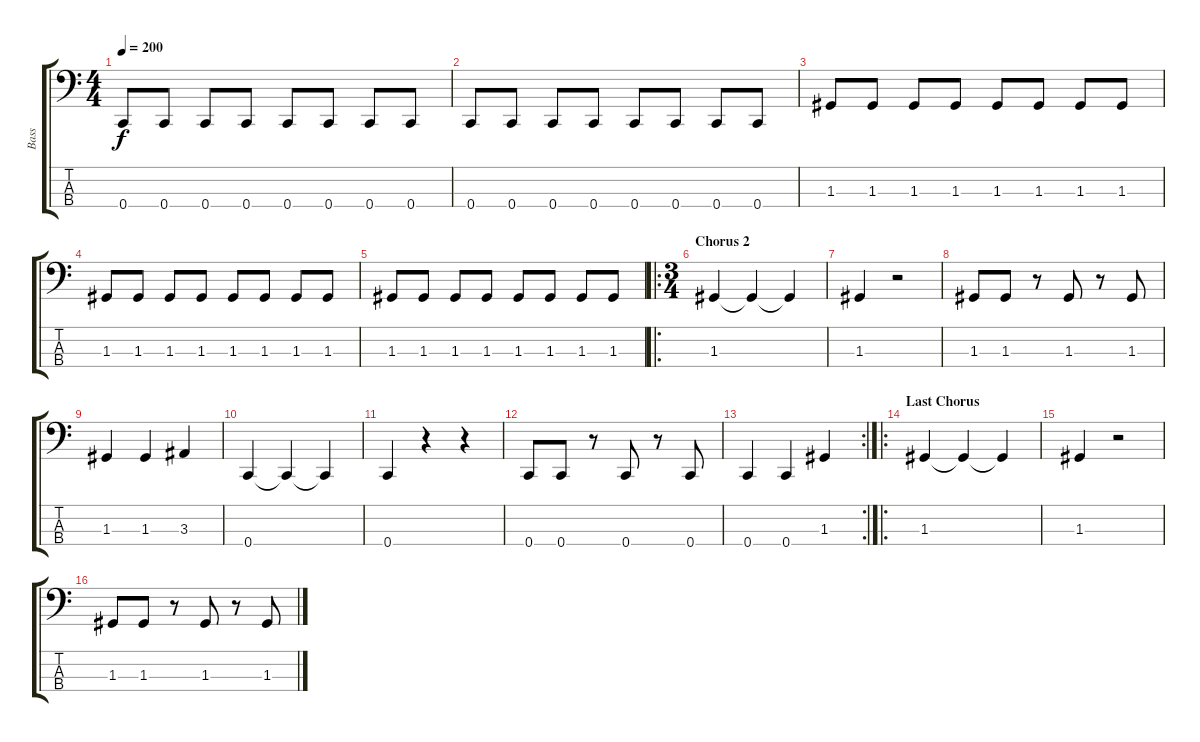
\track ("Bass" "Bass") {instrument electricbasspick}
\staff {score tabs}
\tuning (F2 C2 G1 C1) {hide}
\ts (4 4)
\tempo 200
\clef f4
\ks c
0.4.8{dy f} 0.4.8 0.4.8 0.4.8 0.4.8 0.4.8 0.4.8 0.4.8 |
0.4.8 0.4.8 0.4.8 0.4.8 0.4.8 0.4.8 0.4.8 0.4.8 |
1.3.8 1.3.8 1.3.8 1.3.8 1.3.8 1.3.8 1.3.8 1.3.8 |
1.3.8 1.3.8 1.3.8 1.3.8 1.3.8 1.3.8 1.3.8 1.3.8 |
1.3.8 1.3.8 1.3.8 1.3.8 1.3.8 1.3.8 1.3.8 1.3.8 |
\ro
\ts (3 4)
\section ("" "Chorus 2")
1.3.4 1.3{t}.4 1.3{t}.4 |
1.3.4 r.2 |
1.3.8 1.3.8 r.8 1.3.8 r.8 1.3.8 |
1.3.4 1.3.4 3.3.4 |
0.4.4 0.4{t}.4 0.4{t}.4 |
0.4.4 r.4 r.4 |
0.4.8 0.4.8 r.8 0.4.8 r.8 0.4.8 |
\rc 2
0.4.4 0.4.4 1.3.4 |
\ro
\section ("" "Last Chorus")
1.3.4 1.3{t}.4 1.3{t}.4 |
1.3.4 r.2 |
1.3.8 1.3.8 r.8 1.3.8 r.8 1.3.8
